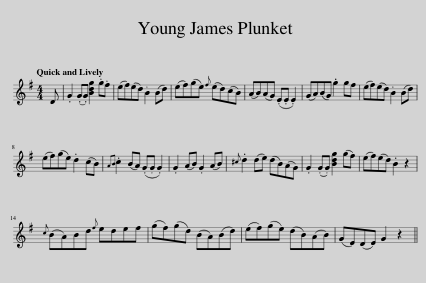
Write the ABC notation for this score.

X:1
L:1/8
Q:1/4=120
M:4/4
I:linebreak $
K:G
V:1 treble
V:1
 D | .G2 (.G.G) [Bdg]2 .g.f | (ef)(ed) .B2 (Bd) | (ef)(ge){f} (ed)(cB) | (AB)(AG) (.E.E .E2) | %5
 (GA)(BG) .g2 gf | (ef)(ed) .B2 (Bd) |$ (ef)(ge) .d2 (cB) |{AB} .c2 (BA) (.G.G .G2) | .G2 (AB) .G2 (AB) | %10
{^c} .d2 (de) (dB)(AG) | .G2 (.G.G) [Bdg]2 (gf) | (ef)(ed) .B2 z2 |${c} (BA)Bd{f} edef | (gf)(gd) (BA)(Bd) | %15
 (ef)(ge) (dB)(AB) | (GE)(DE) G2 z2 || %17
